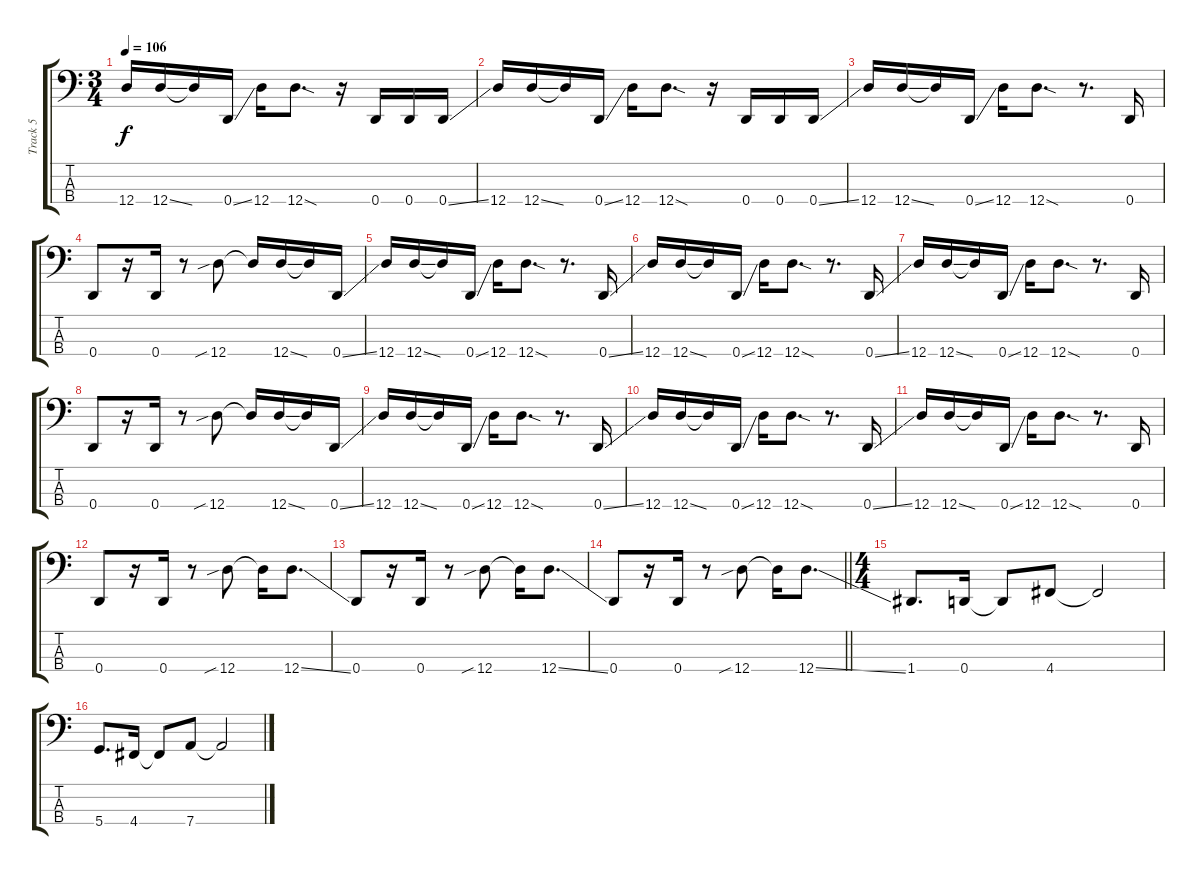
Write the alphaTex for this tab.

\track ("Track 5" "Track 5") {instrument electricbassfinger}
\staff {score tabs}
\tuning (G2 D2 A1 D1) {hide}
\ts (3 4)
\tempo 106
\clef f4
\ks c
12.4.16{dy f} 12.4{ss}.16 12.4{t}.16 0.4{ss}.16 12.4.16 12.4{sod}.8{d} r.16 0.4.16 0.4.16 0.4{ss}.16 |
12.4.16 12.4{ss}.16 12.4{t}.16 0.4{ss}.16 12.4.16 12.4{sod}.8{d} r.16 0.4.16 0.4.16 0.4{ss}.16 |
12.4.16 12.4{ss}.16 12.4{t}.16 0.4{ss}.16 12.4.16 12.4{sod}.8{d} r.8{d} 0.4.16 |
0.4.8 r.16 0.4.16 r.8 12.4{sib}.8 12.4{t}.16 12.4{ss}.16 12.4{t}.16 0.4{ss}.16 |
12.4.16 12.4{ss}.16 12.4{t}.16 0.4{ss}.16 12.4.16 12.4{sod}.8{d} r.8{d} 0.4{ss}.16 |
12.4.16 12.4{ss}.16 12.4{t}.16 0.4{ss}.16 12.4.16 12.4{sod}.8{d} r.8{d} 0.4{ss}.16 |
12.4.16 12.4{ss}.16 12.4{t}.16 0.4{ss}.16 12.4.16 12.4{sod}.8{d} r.8{d} 0.4.16 |
0.4.8 r.16 0.4.16 r.8 12.4{sib}.8 12.4{t}.16 12.4{ss}.16 12.4{t}.16 0.4{ss}.16 |
12.4.16 12.4{ss}.16 12.4{t}.16 0.4{ss}.16 12.4.16 12.4{sod}.8{d} r.8{d} 0.4{ss}.16 |
12.4.16 12.4{ss}.16 12.4{t}.16 0.4{ss}.16 12.4.16 12.4{sod}.8{d} r.8{d} 0.4{ss}.16 |
12.4.16 12.4{ss}.16 12.4{t}.16 0.4{ss}.16 12.4.16 12.4{sod}.8{d} r.8{d} 0.4.16 |
0.4.8 r.16 0.4.16 r.8 12.4{sib}.8 12.4{t}.16 12.4{ss}.8{d} |
0.4.8 r.16 0.4.16 r.8 12.4{sib}.8 12.4{t}.16 12.4{ss}.8{d} |
\barLineRight lightlight
0.4.8 r.16 0.4.16 r.8 12.4{sib}.8 12.4{t}.16 12.4{ss}.8{d} |
\ts (4 4)
\section ("" "")
1.4.8{d} 0.4.16 0.4{t}.8 4.4.8 4.4{t}.2 |
5.4.8{d} 4.4.16 4.4{t}.8 7.4.8 7.4{t}.2
